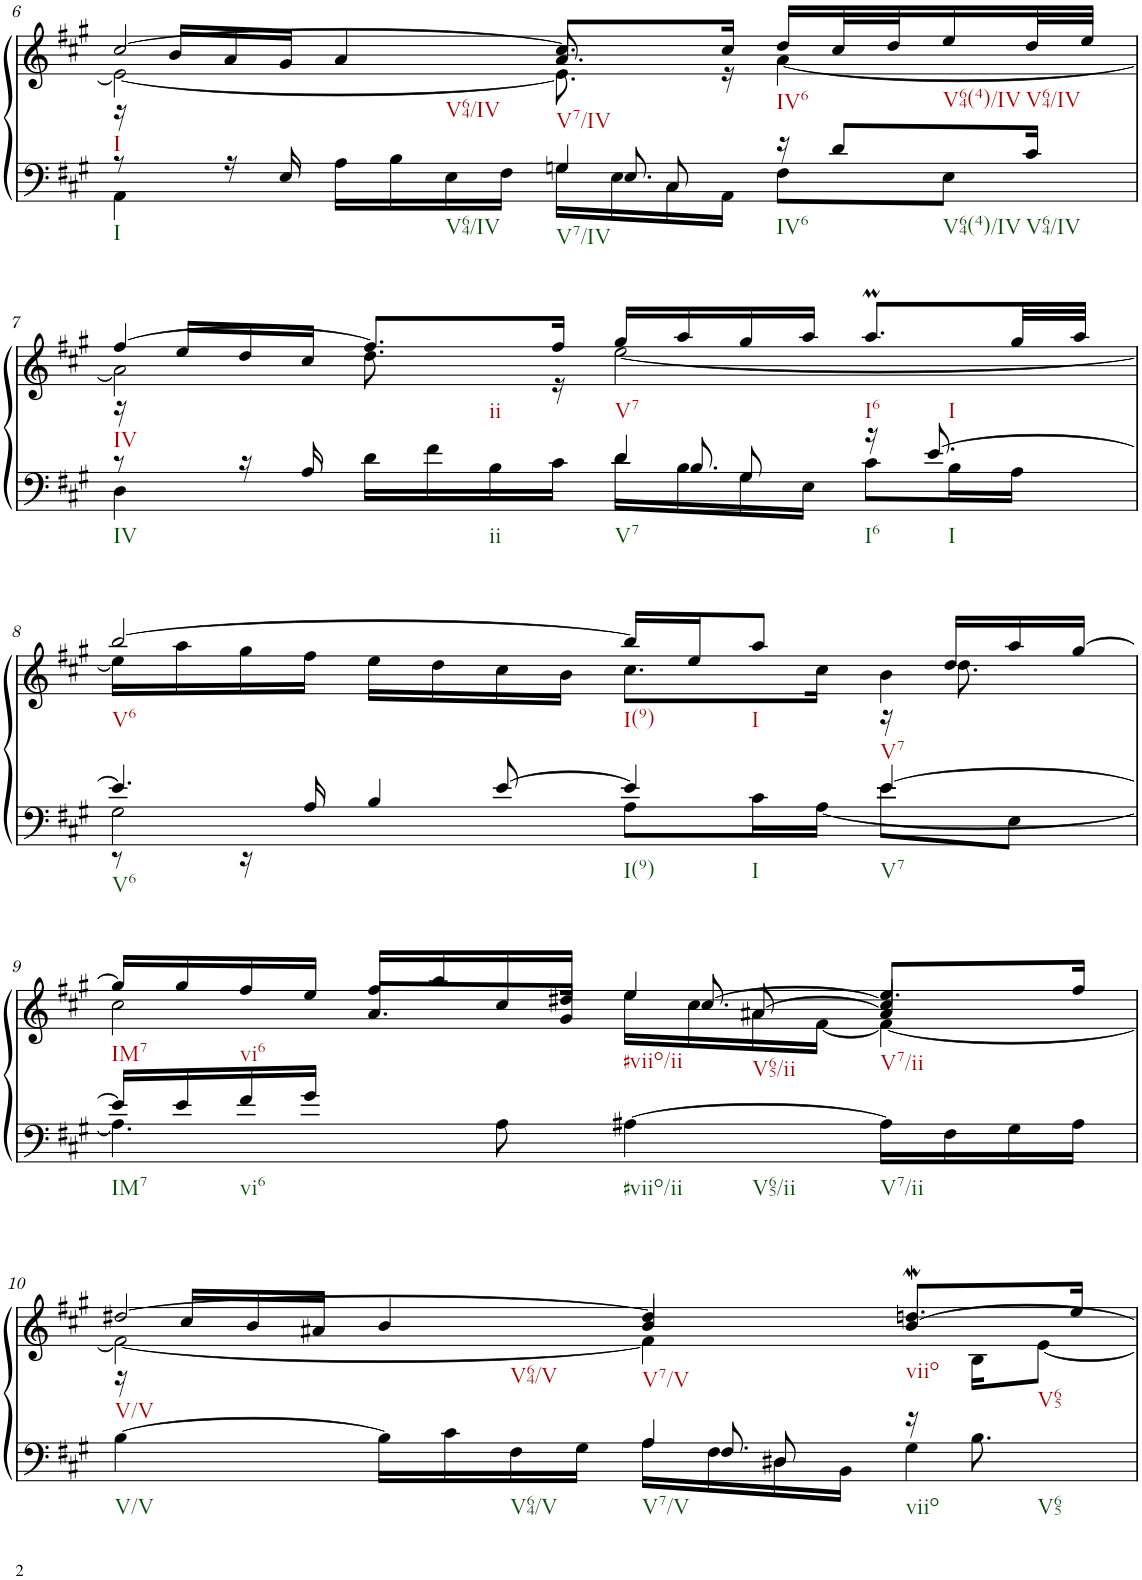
**kern	**kern
*part1	*part1
*staff2	*staff1
*I"unbenannt1	*
!!LO:PB:g=z
*clefF4	*clefG2
*k[f#c#g#]	*k[f#c#g#]
*M4/4	*M4/4
=6	=6
*^	*^
*	*^	*	*^
*	*	*^	*	*	*
8r	4AA\	16ryy	8ryy	[2cc#/	2e\_	16r
.	.	16ryy@	.	.	.	16b/LL
*	*v	*v	*v	*	*	*
16r	.	.	.	16a/
16E/	.	.	.	16g#/JJ
16A\LL	4ryy	.	.	4a/
16B\	.	.	.	.
16E\	.	.	.	.
16F#\JJ	.	.	.	.
4Gn/	16G\LL	8.cc#/L]	8.e\]	8.a/
*	*^	*	*	*
.	16E\	8.E/	.	.	.
*	*	*^	*	*	*
.	16C#\	.	8C#/	.	.	.
.	16AA\JJ	.	.	16cc#/Jk	16r	4ryy
16r	8F#\L	4ryy	4ryy	16dd/LL	[4a\	.
8d/L	.	.	.	32cc#/L	.	.
.	.	.	.	32dd/J	.	.
.	8E\J	.	.	16ee/	.	.
16c#/Jk	.	.	.	32dd/L	.	16ryy
.	.	.	.	32ee/JJJ	.	.
!!LO:LB:g=z	!!	!!
=7	=7	=7	=7	=7	=7	=7
8r	4D\	16ryy	8ryy	[4ff#/	2a\]	16r
.	.	16ryy@	.	.	.	16ee/LL
*	*v	*v	*v	*	*	*
16r	.	.	.	16dd/
16A/	.	.	.	16cc#/JJ
16d\LL	4ryy	8.ff#/L]	.	8.dd\
16f#\	.	.	.	.
16B\	.	.	.	.
16c#\JJ	.	16ff#/Jk	.	16r
4d/	16d\LL	16gg#/LL	[2ee\	2ryy
*	*^	*	*	*
.	16B\	8.B/	16aa/	.	.
*	*	*^	*	*	*
.	16G#\	.	8G#/	16gg#/	.	.
.	16E\JJ	.	.	16aa/JJ	.	.
16r	8c#\L	4ryy	4ryy	8.aaM/L	.	.
[8.e/	.	.	.	.	.	.
.	16B\L	.	.	.	.	.
.	16A\JJ	.	.	32gg#/LL	.	.
.	.	.	.	32aa/JJJ	.	.
*	*	*v	*v	*	*	*
!!LO:LB:g=z	!!	!!
=8	=8	=8	=8	=8	=8
4.e/]	2G#\	8r	[2bb/	16ee\LL]	2.ryy
.	.	.	.	16aa\	.
.	.	16r	.	16gg#\	.
.	.	16A/	.	16ff#\JJ	.
.	.	4B/	.	16ee\LL	.
.	.	.	.	16dd\	.
[8e/	.	.	.	16cc#\	.
.	.	.	.	16b\JJ	.
4e/]	8A\L	2ryy	16bb/LL]	8.cc#\L	.
.	.	.	16ee/J	.	.
.	16c#\L	.	8aa/J	.	.
.	[16A\JJ	.	.	16cc#\Jk	.
[4e/	8e\L	.	16ryy	4b\	16r
.	.	.	16dd/LL	.	8.dd\
.	8E\J	.	16aa/	.	.
.	.	.	[16gg#/JJ	.	.
*	*v	*v	*	*	*
!!LO:LB:g=z
=9	=9	=9	=9	=9
*	*	*	*	*^
16e/LL]	4.A\]	16gg#/LL]	2cc#\	4ryy	8ryy
16e/	.	16gg#/	.	.	.
*	*	*	*	*v	*v
16f#/	.	16ff#/	.	.
16g#/JJ	.	16ee/JJ	.	.
8ryy	.	8.a/L	.	16ff#/LL
.	.	.	.	16aa/
8A\	2ryy	.	.	16cc#/
.	.	16g#/Jk	.	16dd#X/JJ
[4A#X\	.	4ee/	16ee\LL	16ryy
.	.	.	16cc#\	[8.cc#/
*	*	*	*	*^
.	.	.	16a#X\	.	[8a#/
.	.	.	[16f#\JJ	.	.
16A#\LL]	.	8.ee/L	4f#\_	4cc#/]	4a#/]
16F#\	.	.	.	.	.
16G#\	8ryy	.	.	.	.
16A#\JJ	.	16ff#/Jk	.	.	.
*	*	*	*	*v	*v
!!LO:LB:g=z
=10	=10	=10	=10	=10
*^	*^	*	*	*
[4B\	2ryy	16ryy	8ryy	[2dd#X/	2f#\_	16r
.	.	16ryy@	.	.	.	16cc#/LL
*	*v	*v	*v	*	*	*
.	.	.	.	16b/
.	.	.	.	16a#X/JJ
16B\LL]	.	.	.	4b/
16c#\	.	.	.	.
16F#\	.	.	.	.
16G#\JJ	.	.	.	.
4A/	16A\LL	4dd#/]	4f#\]	4b/
*	*^	*	*	*
.	16F#\	8.F#/	.	.	.
*	*	*^	*	*	*
.	16D#X\	.	8D#/	.	.	.
.	16BB\JJ	.	.	.	.	.
16r	4G#\	16ryy	4ryy	8.ddnw/L	16ryy	[4b/
16ryy	.	8.B\	.	.	16B\KL	.
8ryy	.	.	.	.	[8e\J	.
.	.	.	.	16ee/Jk	.	.
*v	*v	*v	*v	*	*	*
*	*v	*v	*v
=	=
*-	*-
